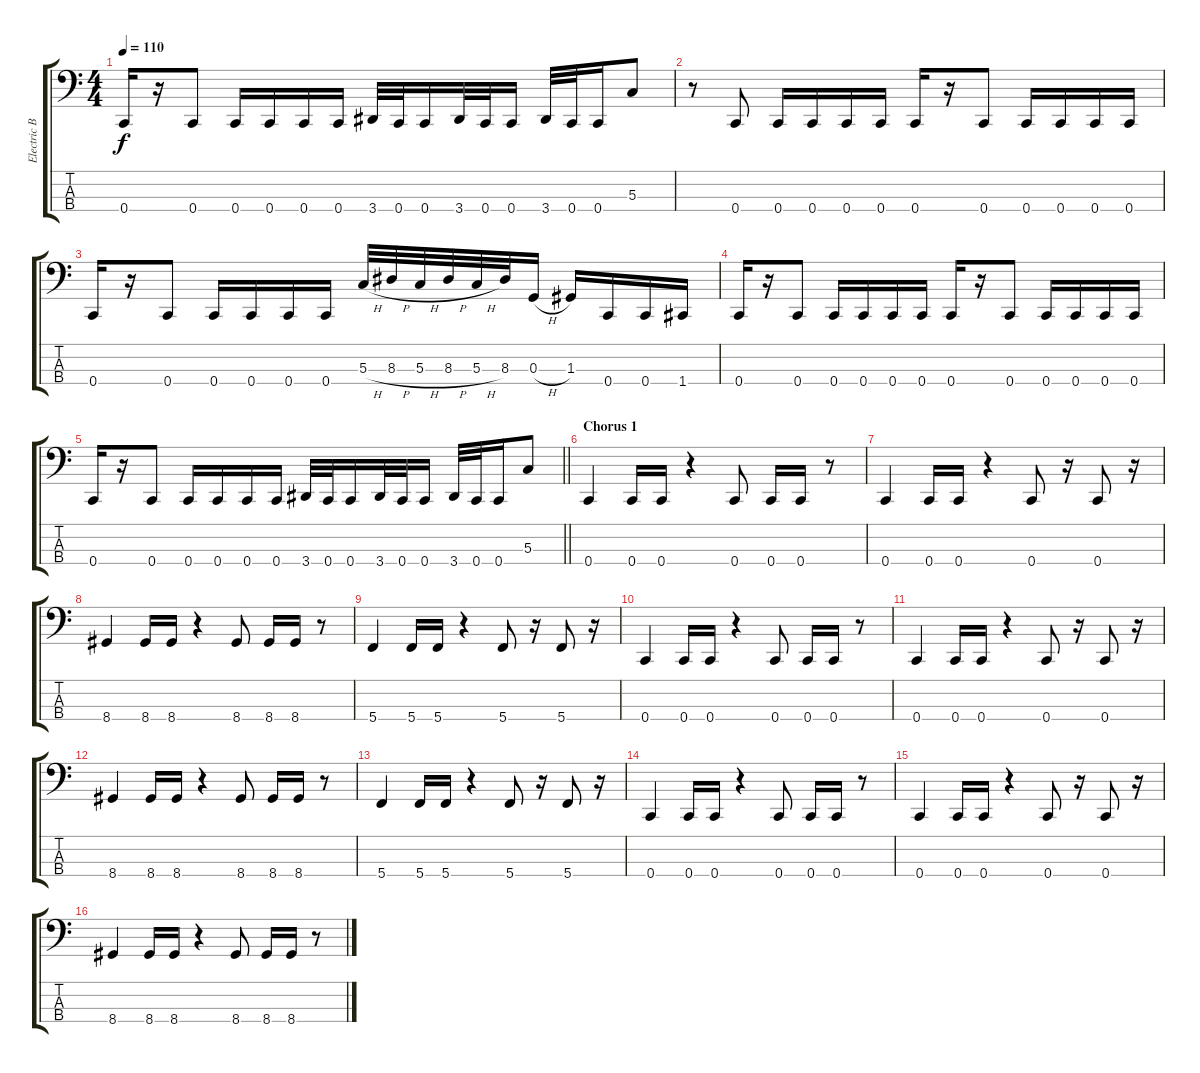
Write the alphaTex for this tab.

\track ("Electric Bass" "Electric B") {instrument electricbassfinger}
\staff {score tabs}
\tuning (F2 C2 G1 C1) {hide}
\ts (4 4)
\tempo 110
\clef f4
\ks c
0.4.16{dy f} r.16 0.4.8 0.4.16 0.4.16 0.4.16 0.4.16 3.4.32 0.4.32 0.4.16 3.4.32 0.4.32 0.4.16 3.4.32 0.4.32 0.4.16 5.3.8 |
r.8 0.4.8 0.4.16 0.4.16 0.4.16 0.4.16 0.4.16 r.16 0.4.8 0.4.16 0.4.16 0.4.16 0.4.16 |
0.4.16 r.16 0.4.8 0.4.16 0.4.16 0.4.16 0.4.16 5.3{h}.32 8.3{h}.32 5.3{h}.32 8.3{h}.32 5.3{h}.32 8.3.32 0.3{h}.16 1.3.16 0.4.16 0.4.16 1.4.16 |
0.4.16 r.16 0.4.8 0.4.16 0.4.16 0.4.16 0.4.16 0.4.16 r.16 0.4.8 0.4.16 0.4.16 0.4.16 0.4.16 |
\barLineRight lightlight
0.4.16 r.16 0.4.8 0.4.16 0.4.16 0.4.16 0.4.16 3.4.32 0.4.32 0.4.16 3.4.32 0.4.32 0.4.16 3.4.32 0.4.32 0.4.16 5.3.8 |
\section ("" "Chorus 1")
0.4.4 0.4.16 0.4.16 r.4 0.4.8 0.4.16 0.4.16 r.8 |
0.4.4 0.4.16 0.4.16 r.4 0.4.8 r.16 0.4.8 r.16 |
8.4.4 8.4.16 8.4.16 r.4 8.4.8 8.4.16 8.4.16 r.8 |
5.4.4 5.4.16 5.4.16 r.4 5.4.8 r.16 5.4.8 r.16 |
0.4.4 0.4.16 0.4.16 r.4 0.4.8 0.4.16 0.4.16 r.8 |
0.4.4 0.4.16 0.4.16 r.4 0.4.8 r.16 0.4.8 r.16 |
8.4.4 8.4.16 8.4.16 r.4 8.4.8 8.4.16 8.4.16 r.8 |
5.4.4 5.4.16 5.4.16 r.4 5.4.8 r.16 5.4.8 r.16 |
0.4.4 0.4.16 0.4.16 r.4 0.4.8 0.4.16 0.4.16 r.8 |
0.4.4 0.4.16 0.4.16 r.4 0.4.8 r.16 0.4.8 r.16 |
8.4.4 8.4.16 8.4.16 r.4 8.4.8 8.4.16 8.4.16 r.8
